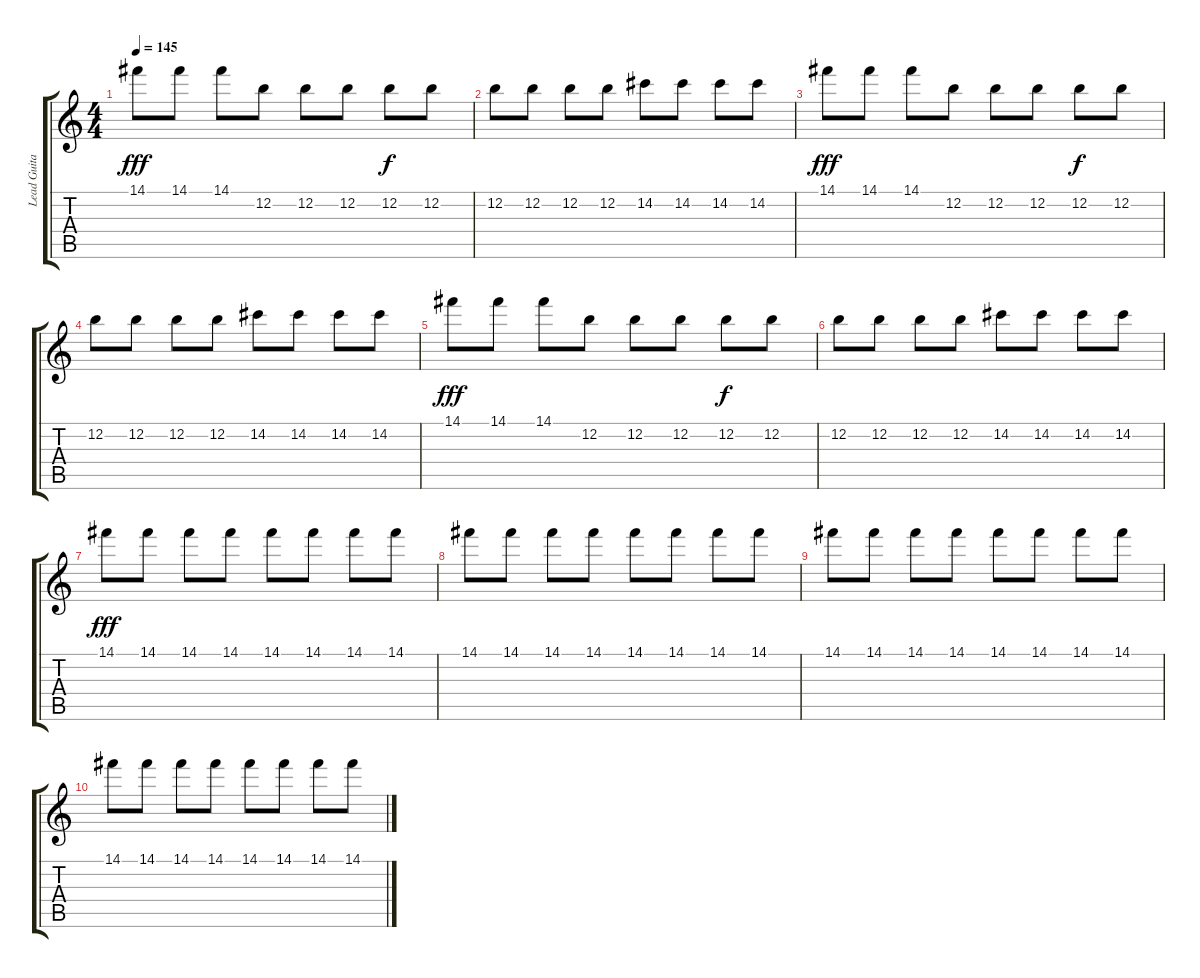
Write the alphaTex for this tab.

\track ("Lead Guitar" "Lead Guita") {instrument distortionguitar}
\staff {score tabs}
\tuning (E4 B3 G3 D3 A2 E2) {hide}
\ts (4 4)
\tempo 145
\clef g2
\ks c
14.1.8{dy fff} 14.1.8 14.1.8 12.2.8 12.2.8 12.2.8 12.2.8{dy f} 12.2.8 |
12.2.8 12.2.8 12.2.8 12.2.8 14.2.8 14.2.8 14.2.8 14.2.8 |
14.1.8{dy fff} 14.1.8 14.1.8 12.2.8 12.2.8 12.2.8 12.2.8{dy f} 12.2.8 |
12.2.8 12.2.8 12.2.8 12.2.8 14.2.8 14.2.8 14.2.8 14.2.8 |
14.1.8{dy fff} 14.1.8 14.1.8 12.2.8 12.2.8 12.2.8 12.2.8{dy f} 12.2.8 |
12.2.8 12.2.8 12.2.8 12.2.8 14.2.8 14.2.8 14.2.8 14.2.8 |
14.1.8{dy fff volume 0} 14.1.8 14.1.8 14.1.8 14.1.8 14.1.8 14.1.8 14.1.8 |
14.1.8 14.1.8 14.1.8 14.1.8 14.1.8 14.1.8 14.1.8 14.1.8 |
14.1.8 14.1.8 14.1.8 14.1.8 14.1.8 14.1.8 14.1.8 14.1.8 |
14.1.8 14.1.8 14.1.8 14.1.8 14.1.8 14.1.8 14.1.8 14.1.8
